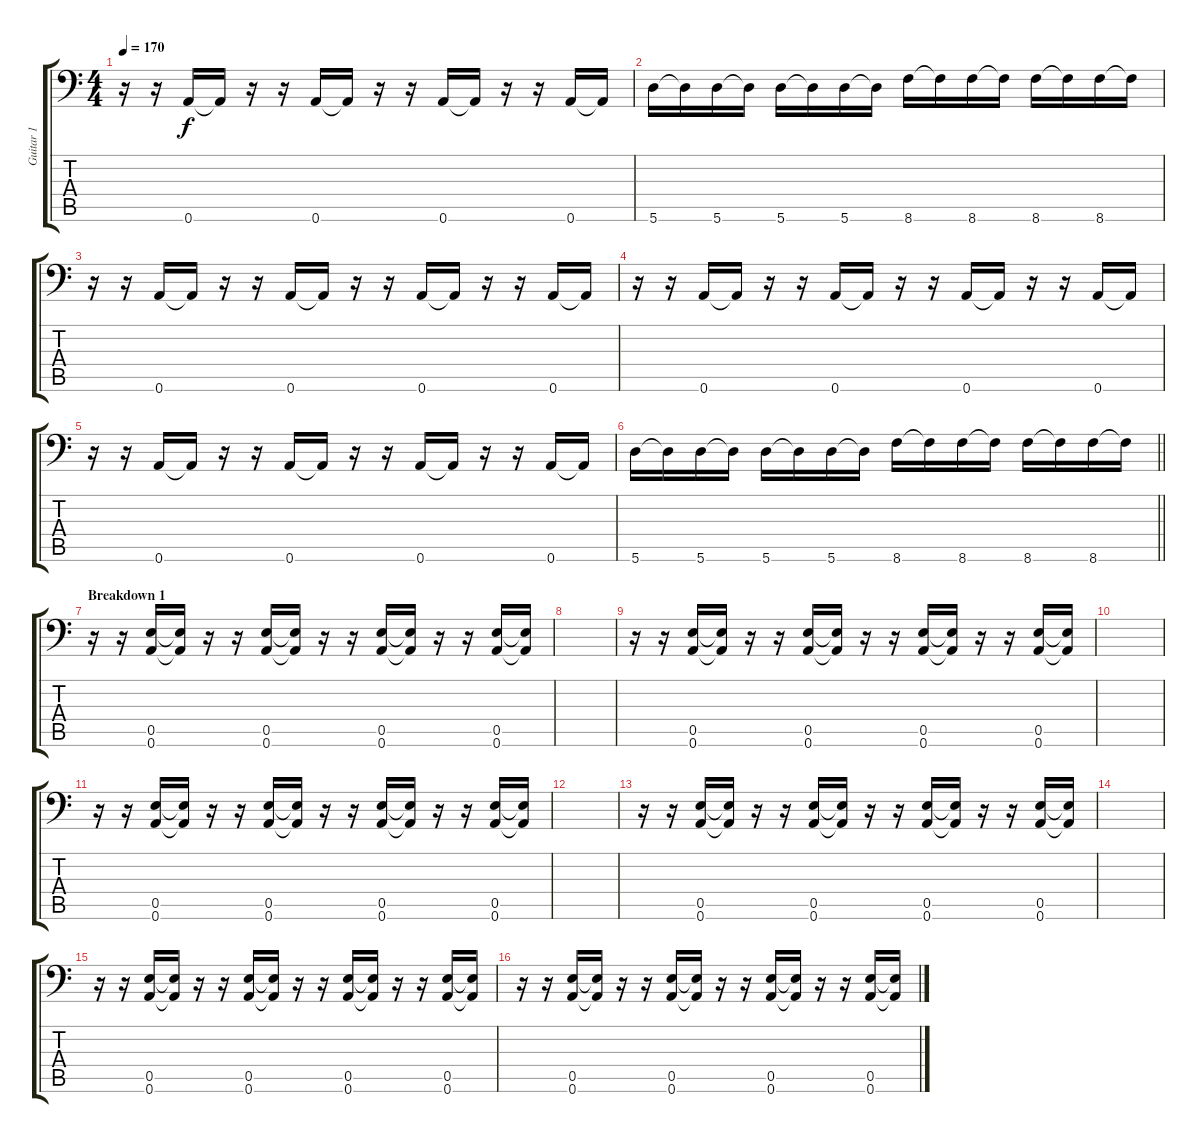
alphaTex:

\track ("Guitar 1" "Guitar 1") {instrument distortionguitar}
\staff {score tabs}
\tuning (B3 Gb3 D3 A2 E2 A1) {hide}
\ts (4 4)
\tempo 170
\clef f4
\ks c
r.16{dy f} r.16 0.6.16 0.6{t}.16 r.16 r.16 0.6.16 0.6{t}.16 r.16 r.16 0.6.16 0.6{t}.16 r.16 r.16 0.6.16 0.6{t}.16 |
5.6.16 5.6{t}.16 5.6.16 5.6{t}.16 5.6.16 5.6{t}.16 5.6.16 5.6{t}.16 8.6.16 8.6{t}.16 8.6.16 8.6{t}.16 8.6.16 8.6{t}.16 8.6.16 8.6{t}.16 |
r.16 r.16 0.6.16 0.6{t}.16 r.16 r.16 0.6.16 0.6{t}.16 r.16 r.16 0.6.16 0.6{t}.16 r.16 r.16 0.6.16 0.6{t}.16 |
r.16 r.16 0.6.16 0.6{t}.16 r.16 r.16 0.6.16 0.6{t}.16 r.16 r.16 0.6.16 0.6{t}.16 r.16 r.16 0.6.16 0.6{t}.16 |
r.16 r.16 0.6.16 0.6{t}.16 r.16 r.16 0.6.16 0.6{t}.16 r.16 r.16 0.6.16 0.6{t}.16 r.16 r.16 0.6.16 0.6{t}.16 |
\barLineRight lightlight
5.6.16 5.6{t}.16 5.6.16 5.6{t}.16 5.6.16 5.6{t}.16 5.6.16 5.6{t}.16 8.6.16 8.6{t}.16 8.6.16 8.6{t}.16 8.6.16 8.6{t}.16 8.6.16 8.6{t}.16 |
\section ("" "Breakdown 1")
r.16 r.16 (0.5 0.6).16 (0.5{t} 0.6{t}).16 r.16 r.16 (0.5 0.6).16 (0.5{t} 0.6{t}).16 r.16 r.16 (0.5 0.6).16 (0.5{t} 0.6{t}).16 r.16 r.16 (0.5 0.6).16 (0.5{t} 0.6{t}).16 |
|
r.16 r.16 (0.5 0.6).16 (0.5{t} 0.6{t}).16 r.16 r.16 (0.5 0.6).16 (0.5{t} 0.6{t}).16 r.16 r.16 (0.5 0.6).16 (0.5{t} 0.6{t}).16 r.16 r.16 (0.5 0.6).16 (0.5{t} 0.6{t}).16 |
|
r.16 r.16 (0.5 0.6).16 (0.5{t} 0.6{t}).16 r.16 r.16 (0.5 0.6).16 (0.5{t} 0.6{t}).16 r.16 r.16 (0.5 0.6).16 (0.5{t} 0.6{t}).16 r.16 r.16 (0.5 0.6).16 (0.5{t} 0.6{t}).16 |
|
r.16 r.16 (0.5 0.6).16 (0.5{t} 0.6{t}).16 r.16 r.16 (0.5 0.6).16 (0.5{t} 0.6{t}).16 r.16 r.16 (0.5 0.6).16 (0.5{t} 0.6{t}).16 r.16 r.16 (0.5 0.6).16 (0.5{t} 0.6{t}).16 |
|
r.16 r.16 (0.5 0.6).16 (0.5{t} 0.6{t}).16 r.16 r.16 (0.5 0.6).16 (0.5{t} 0.6{t}).16 r.16 r.16 (0.5 0.6).16 (0.5{t} 0.6{t}).16 r.16 r.16 (0.5 0.6).16 (0.5{t} 0.6{t}).16 |
r.16 r.16 (0.5 0.6).16 (0.5{t} 0.6{t}).16 r.16 r.16 (0.5 0.6).16 (0.5{t} 0.6{t}).16 r.16 r.16 (0.5 0.6).16 (0.5{t} 0.6{t}).16 r.16 r.16 (0.5 0.6).16 (0.5{t} 0.6{t}).16
